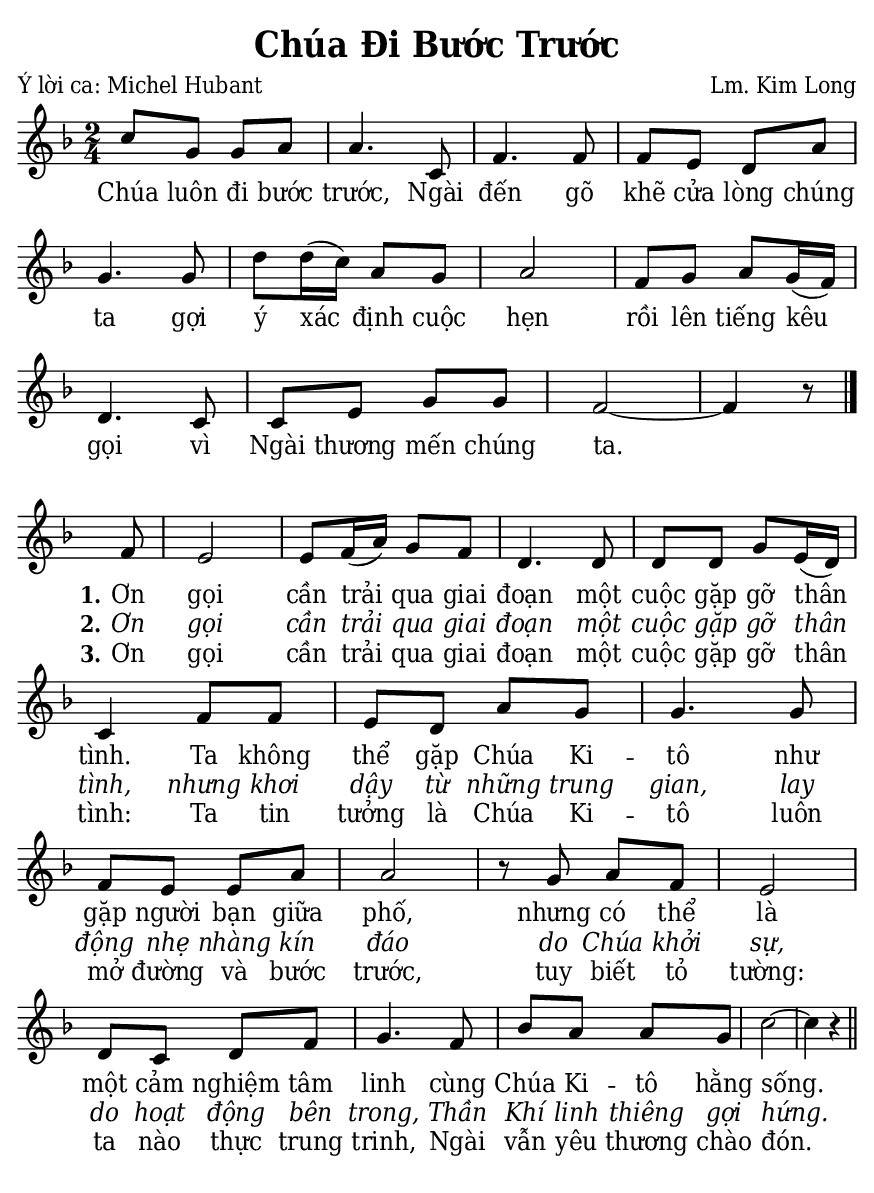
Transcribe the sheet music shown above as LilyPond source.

% Cài đặt chung
\version "2.24.3"
\include "english.ly"

\header {
  title = "Chúa Đi Bước Trước"
  poet = "Ý lời ca: Michel Hubant"
  composer = "Lm. Kim Long"
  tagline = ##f
}

% Nhạc
nhacPhanMot = \relative c'' {
  \key f \major
  \time 2/4
  c8 g g a |
  a4. c,8 |
  f4. f8 |
  f e d a' |
  g4. g8 |
  d' d16 (c) a8 g |
  a2 |
  f8 g a g16 (f) |
  d4. c8 |
  c e g g |
  f2 ~ |
  f4 r8 \bar "|."
}

nhacPhanHai = \relative c' {
  \key f \major
  \time 2/4
  \partial 8 f8 |
  e2 |
  e8 f16 (a) g8 f |
  d4. d8 |
  d d g e16 (d) |
  c4 f8 f |
  e d a' g |
  g4. g8 |
  f e e a |
  a2 |
  r8 g a f |
  e2 |
  d8 c d f |
  g4. f8 |
  bf a a g |
  c2 ~ |
  c4 r \bar "||"
}

% Lời
loiPhanMot = \lyricmode {
  Chúa luôn đi bước trước,
  Ngài đến gõ khẽ cửa lòng chúng ta
  gợi ý xác định cuộc hẹn rồi lên tiếng kêu gọi
  vì Ngài thương mến chúng ta.
}

loiPhanHai = \lyricmode {
  <<
    {
      \set stanza = "1."
      Ơn gọi cần trải qua giai đoạn một cuộc gặp gỡ thân tình.
      Ta không thể gặp Chúa Ki -- tô như gặp người bạn giữa phố,
      nhưng có thể là một cảm nghiệm tâm linh
      cùng Chúa Ki -- tô hằng sống.
    }
    \new Lyrics {
	    \set associatedVoice = "beSop"
	    \set stanza = "2."
      \override Lyrics.LyricText.font-shape = #'italic
      Ơn gọi cần trải qua giai đoạn một cuộc gặp gỡ thân tình,
      nhưng khơi dậy từ những trung gian,
      lay động nhẹ nhàng kín đáo do Chúa khởi sự,
      do hoạt động bên trong,
      Thần Khí linh thiêng gợi hứng.
    }
    \new Lyrics {
	    \set associatedVoice = "beSop"
      \set stanza = "3."
      Ơn gọi cần trải qua giai đoạn một cuộc gặp gỡ thân tình:
      Ta tin tưởng là Chúa Ki -- tô luôn mở đường và bước trước,
      tuy biết tỏ tường: ta nào thực trung trinh,
      Ngài vẫn yêu thương chào đón.
    }
  >>
}

% Dàn trang
\paper {
  #(set-paper-size "a5")
  top-margin = 3\mm
  bottom-margin = 3\mm
  left-margin = 3\mm
  right-margin = 3\mm
  indent = #0
  #(define fonts
	 (make-pango-font-tree "Deja Vu Serif Condensed"
	 		       "Deja Vu Serif Condensed"
			       "Deja Vu Serif Condensed"
			       (/ 20 20)))
  print-page-number = ##f
}

\score {
  <<
    \new Staff <<
        \clef treble
        \new Voice = beSop {
          \nhacPhanMot
        }
      \new Lyrics \lyricsto beSop \loiPhanMot
    >>
  >>
  \layout {
    \override Lyrics.LyricSpace.minimum-distance = #0.8
    \override Score.BarNumber.break-visibility = ##(#f #f #f)
    \override Score.SpacingSpanner.uniform-stretching = ##t
    ragged-last = ##f
  }
}

\score {
  <<
    \new Staff <<
        \clef treble
        \new Voice = beSop {
          \nhacPhanHai
        }
      \new Lyrics \lyricsto beSop \loiPhanHai
    >>
  >>
  \layout {
    \override Staff.TimeSignature.transparent = ##t
    \override Lyrics.LyricSpace.minimum-distance = #0.8
    \override Score.BarNumber.break-visibility = ##(#f #f #f)
    \override Score.SpacingSpanner.uniform-stretching = ##t
    ragged-last = ##f
  }
}
